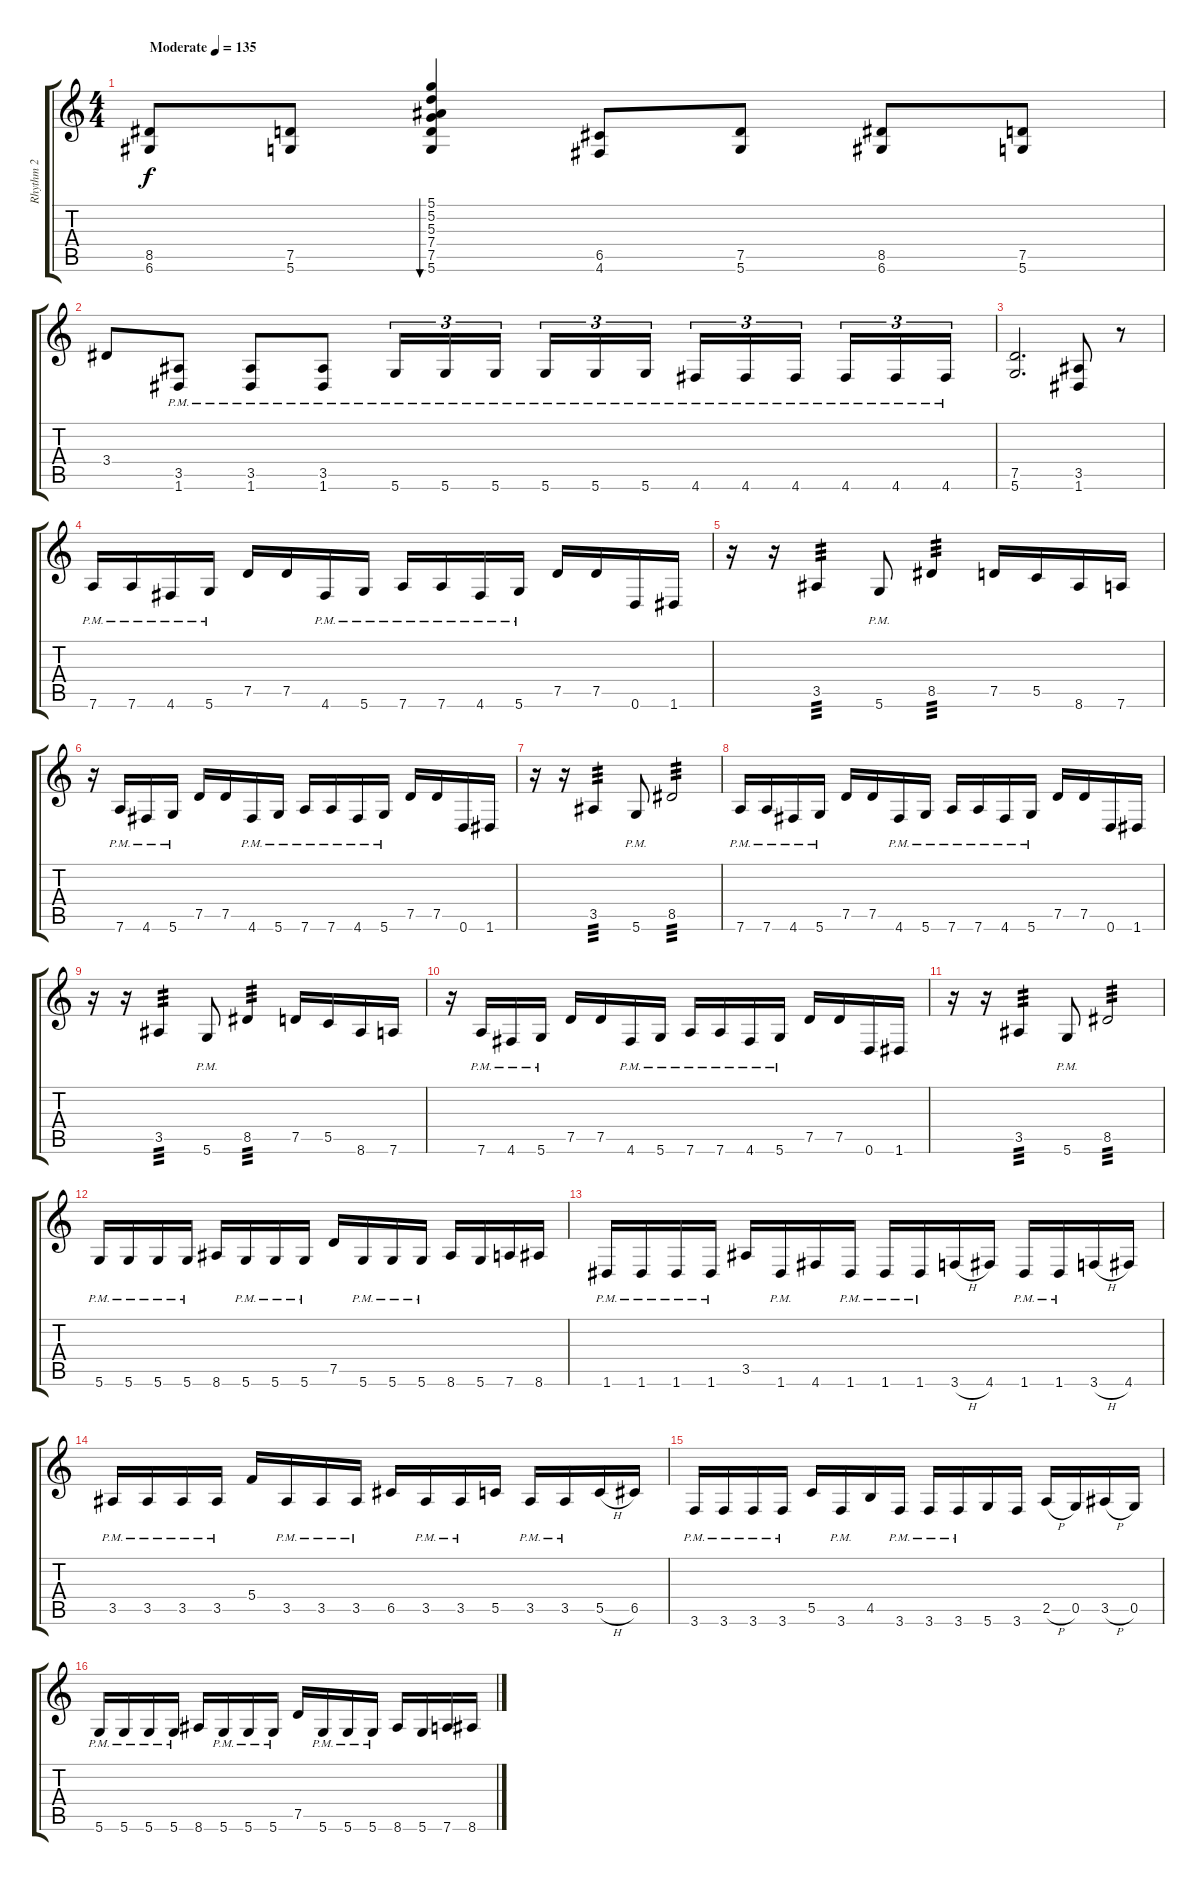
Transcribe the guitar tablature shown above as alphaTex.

\track ("Rhythm 2" "Rhythm 2") {instrument distortionguitar}
\staff {score tabs}
\tuning (D4 A3 F3 C3 G2 D2) {hide}
\ts (4 4)
\tempo (135 "Moderate")
\clef g2
\ks c
(8.5 6.6).8{dy f instrument distortionguitar} (7.5 5.6).8 (5.1 5.2 5.3 7.4 7.5 5.6).4{bu 480} (6.5 4.6).8 (7.5 5.6).8 (8.5 6.6).8 (7.5 5.6).8 |
3.4.8 (3.5{pm} 1.6{pm}).8 (3.5{pm} 1.6{pm}).8 (3.5{pm} 1.6{pm}).8 5.6{pm}.16{tu (3 2)} 5.6{pm}.16{tu (3 2)} 5.6{pm}.16{tu (3 2)} 5.6{pm}.16{tu (3 2)} 5.6{pm}.16{tu (3 2)} 5.6{pm}.16{tu (3 2)} 4.6{pm}.16{tu (3 2)} 4.6{pm}.16{tu (3 2)} 4.6{pm}.16{tu (3 2)} 4.6{pm}.16{tu (3 2)} 4.6{pm}.16{tu (3 2)} 4.6{pm}.16{tu (3 2)} |
(7.5 5.6).2{d} (3.5 1.6).8 r.8 |
7.6{pm}.16 7.6{pm}.16 4.6{pm}.16 5.6{pm}.16 7.5.16 7.5.16 4.6{pm}.16 5.6{pm}.16 7.6{pm}.16 7.6{pm}.16 4.6{pm}.16 5.6{pm}.16 7.5.16 7.5.16 0.6.16 1.6.16 |
r.16 r.16 3.5.4{tp 3} 5.6{pm}.8 8.5.4{tp 3} 7.5.16 5.5.16 8.6.16 7.6.16 |
r.16 7.6{pm}.16 4.6{pm}.16 5.6{pm}.16 7.5.16 7.5.16 4.6{pm}.16 5.6{pm}.16 7.6{pm}.16 7.6{pm}.16 4.6{pm}.16 5.6{pm}.16 7.5.16 7.5.16 0.6.16 1.6.16 |
r.16 r.16 3.5.4{tp 3} 5.6{pm}.8 8.5.2{tp 3} |
7.6{pm}.16 7.6{pm}.16 4.6{pm}.16 5.6{pm}.16 7.5.16 7.5.16 4.6{pm}.16 5.6{pm}.16 7.6{pm}.16 7.6{pm}.16 4.6{pm}.16 5.6{pm}.16 7.5.16 7.5.16 0.6.16 1.6.16 |
r.16 r.16 3.5.4{tp 3} 5.6{pm}.8 8.5.4{tp 3} 7.5.16 5.5.16 8.6.16 7.6.16 |
r.16 7.6{pm}.16 4.6{pm}.16 5.6{pm}.16 7.5.16 7.5.16 4.6{pm}.16 5.6{pm}.16 7.6{pm}.16 7.6{pm}.16 4.6{pm}.16 5.6{pm}.16 7.5.16 7.5.16 0.6.16 1.6.16 |
r.16 r.16 3.5.4{tp 3} 5.6{pm}.8 8.5.2{tp 3} |
5.6{pm}.16 5.6{pm}.16 5.6{pm}.16 5.6{pm}.16 8.6.16 5.6{pm}.16 5.6{pm}.16 5.6{pm}.16 7.5.16 5.6{pm}.16 5.6{pm}.16 5.6{pm}.16 8.6.16 5.6.16 7.6.16 8.6.16 |
1.6{pm}.16 1.6{pm}.16 1.6{pm}.16 1.6{pm}.16 3.5.16 1.6{pm}.16 4.6.16 1.6{pm}.16 1.6{pm}.16 1.6{pm}.16 3.6{h}.16 4.6.16 1.6{pm}.16 1.6{pm}.16 3.6{h}.16 4.6.16 |
3.5{pm}.16 3.5{pm}.16 3.5{pm}.16 3.5{pm}.16 5.4.16 3.5{pm}.16 3.5{pm}.16 3.5{pm}.16 6.5.16 3.5{pm}.16 3.5{pm}.16 5.5.16 3.5{pm}.16 3.5{pm}.16 5.5{h}.16 6.5.16 |
3.6{pm}.16 3.6{pm}.16 3.6{pm}.16 3.6{pm}.16 5.5.16 3.6{pm}.16 4.5.16 3.6{pm}.16 3.6{pm}.16 3.6{pm}.16 5.6.16 3.6.16 2.5{h}.16 0.5.16 3.5{h}.16 0.5.16 |
5.6{pm}.16 5.6{pm}.16 5.6{pm}.16 5.6{pm}.16 8.6.16 5.6{pm}.16 5.6{pm}.16 5.6{pm}.16 7.5.16 5.6{pm}.16 5.6{pm}.16 5.6{pm}.16 8.6.16 5.6.16 7.6.16 8.6.16
